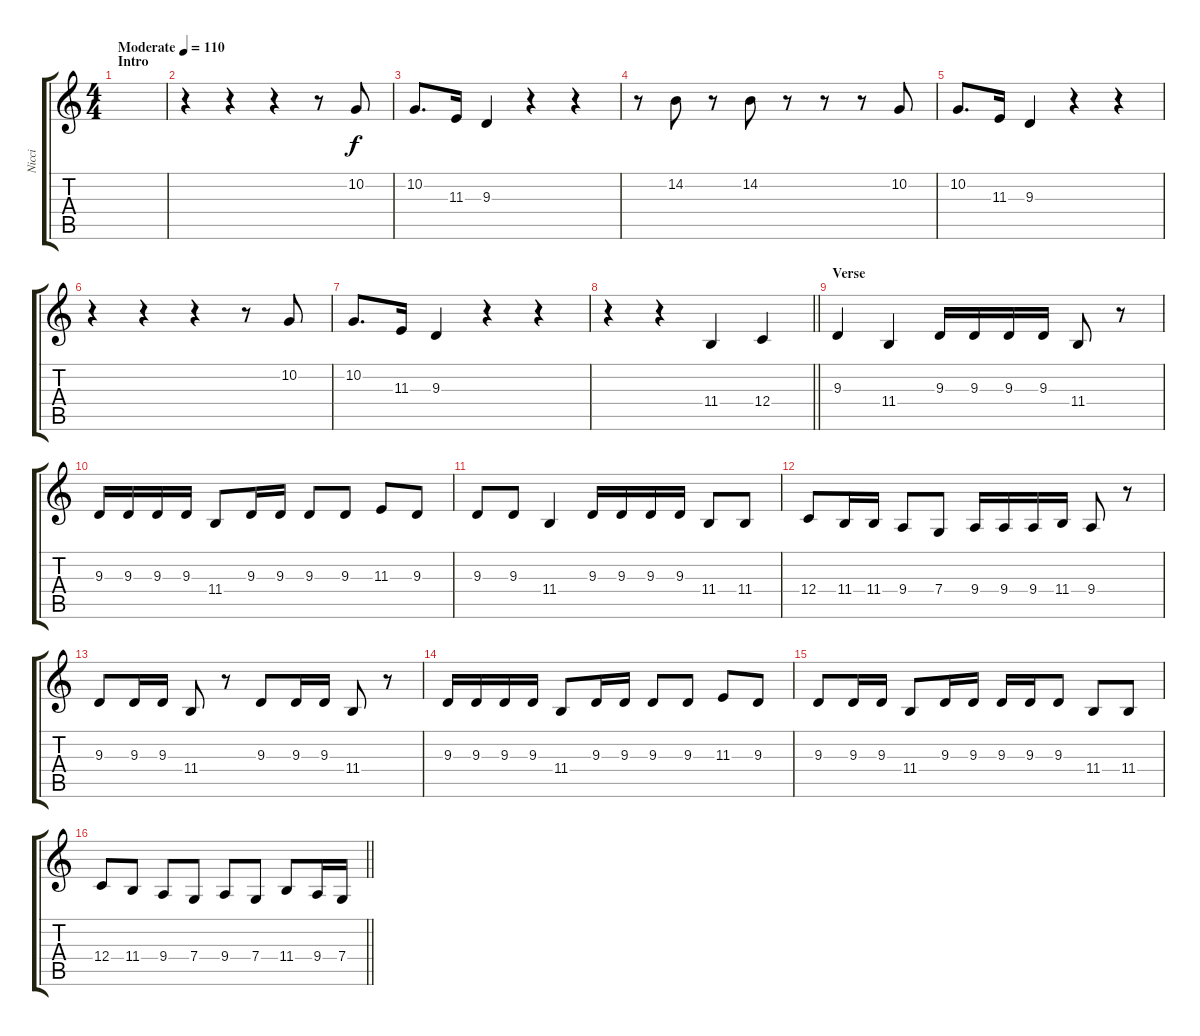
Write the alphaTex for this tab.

\track ("Nicci" "Nicci") {instrument lead2sawtooth}
\staff {score tabs}
\tuning (D4 A3 F3 C3 G2 D2) {hide}
\ts (4 4)
\section ("" "Intro")
\tempo (110 "Moderate")
\clef g2
\ks c
|
r.4 r.4 r.4 r.8 10.2.8 |
10.2.8{d} 11.3.16 9.3.4 r.4 r.4 |
r.8 14.2.8 r.8 14.2.8 r.8 r.8 r.8 10.2.8 |
10.2.8{d} 11.3.16 9.3.4 r.4 r.4 |
r.4 r.4 r.4 r.8 10.2.8 |
10.2.8{d} 11.3.16 9.3.4 r.4 r.4 |
\barLineRight lightlight
r.4 r.4 11.4.4 12.4.4 |
\section ("" "Verse")
9.3.4 11.4.4 9.3.16 9.3.16 9.3.16 9.3.16 11.4.8 r.8 |
9.3.16 9.3.16 9.3.16 9.3.16 11.4.8 9.3.16 9.3.16 9.3.8 9.3.8 11.3.8 9.3.8 |
9.3.8 9.3.8 11.4.4 9.3.16 9.3.16 9.3.16 9.3.16 11.4.8 11.4.8 |
12.4.8 11.4.16 11.4.16 9.4.8 7.4.8 9.4.16 9.4.16 9.4.16 11.4.16 9.4.8 r.8 |
9.3.8 9.3.16 9.3.16 11.4.8 r.8 9.3.8 9.3.16 9.3.16 11.4.8 r.8 |
9.3.16 9.3.16 9.3.16 9.3.16 11.4.8 9.3.16 9.3.16 9.3.8 9.3.8 11.3.8 9.3.8 |
9.3.8 9.3.16 9.3.16 11.4.8 9.3.16 9.3.16 9.3.16 9.3.16 9.3.8 11.4.8 11.4.8 |
\barLineRight lightlight
12.4.8 11.4.8 9.4.8 7.4.8 9.4.8 7.4.8 11.4.8 9.4.16 7.4.16
